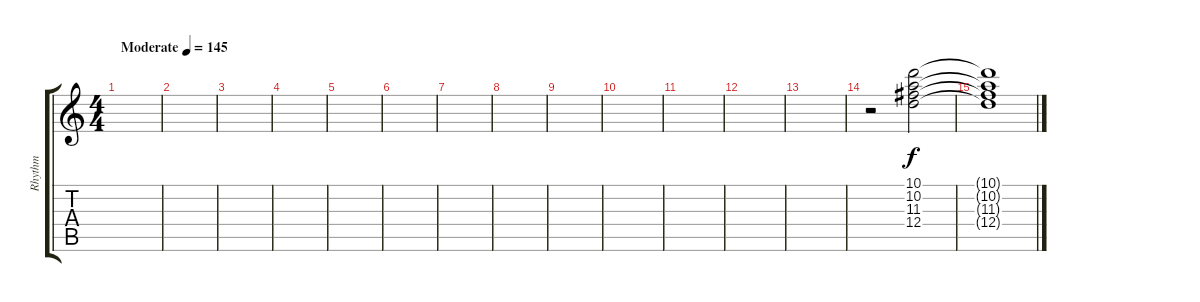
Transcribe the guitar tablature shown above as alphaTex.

\track ("Rhythm" "Rhythm") {instrument overdrivenguitar}
\staff {score tabs}
\tuning (E4 B3 G3 D3 A2 E2) {hide}
\ts (4 4)
\tempo (145 "Moderate")
\clef g2
\ks c
|
|
|
|
|
|
|
|
|
|
|
|
|
r.2 (10.1 10.2 11.3 12.4).2 |
(10.1{t} 10.2{t} 11.3{t} 12.4{t}).1
